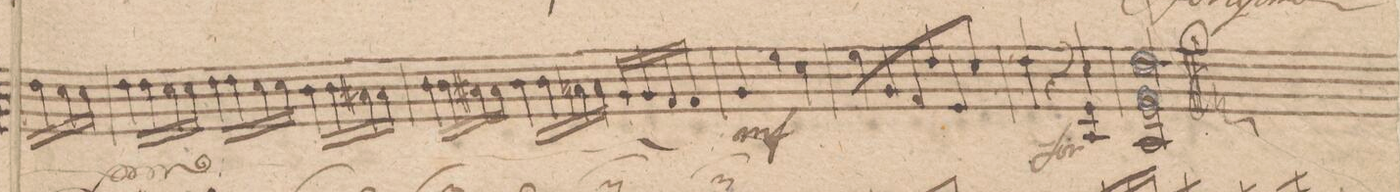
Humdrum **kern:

**kern	**dynam
*I"Violino Secundo	*
*clefG2	*
*k[f#c#]	*
*M3/4	*
16dd\LLyy	.
16dd\	.
16cc#\	.
16cc#\JJ	.
=57	=57
16dd\LL	.
16dd\	.
16cc#\	.
16cc#\JJ	.
16dd\LL	.
16dd\	.
16cc#\	.
16cc#\JJ	.
16b\LL	.
16b\	.
16a#X\	.
16a#\JJ	.
=58	=58
16b\LL	.
16b\	.
16a#X\	.
16a#\JJ	.
16b\LL	.
16b\	.
16an\	.
16a\JJ	.
16g/LL	.
16g/	.
16f#/	.
16f#/JJ	.
=59	=59
4g/	mf
4ee\	.
4cc#\	.
=60	=60
8ee\L	.
8g/	.
8f#/	.
8dd/	.
8e/	.
8cc#/J	.
=61	=61
*^	*
4dd/	4dd\	.
4r	4ryy	f
4e 4A/	4cc#/	.
*v	*v	*
=62	=62
2cc# 2e 2A/	.
4r	.
==	==
*-	*-
